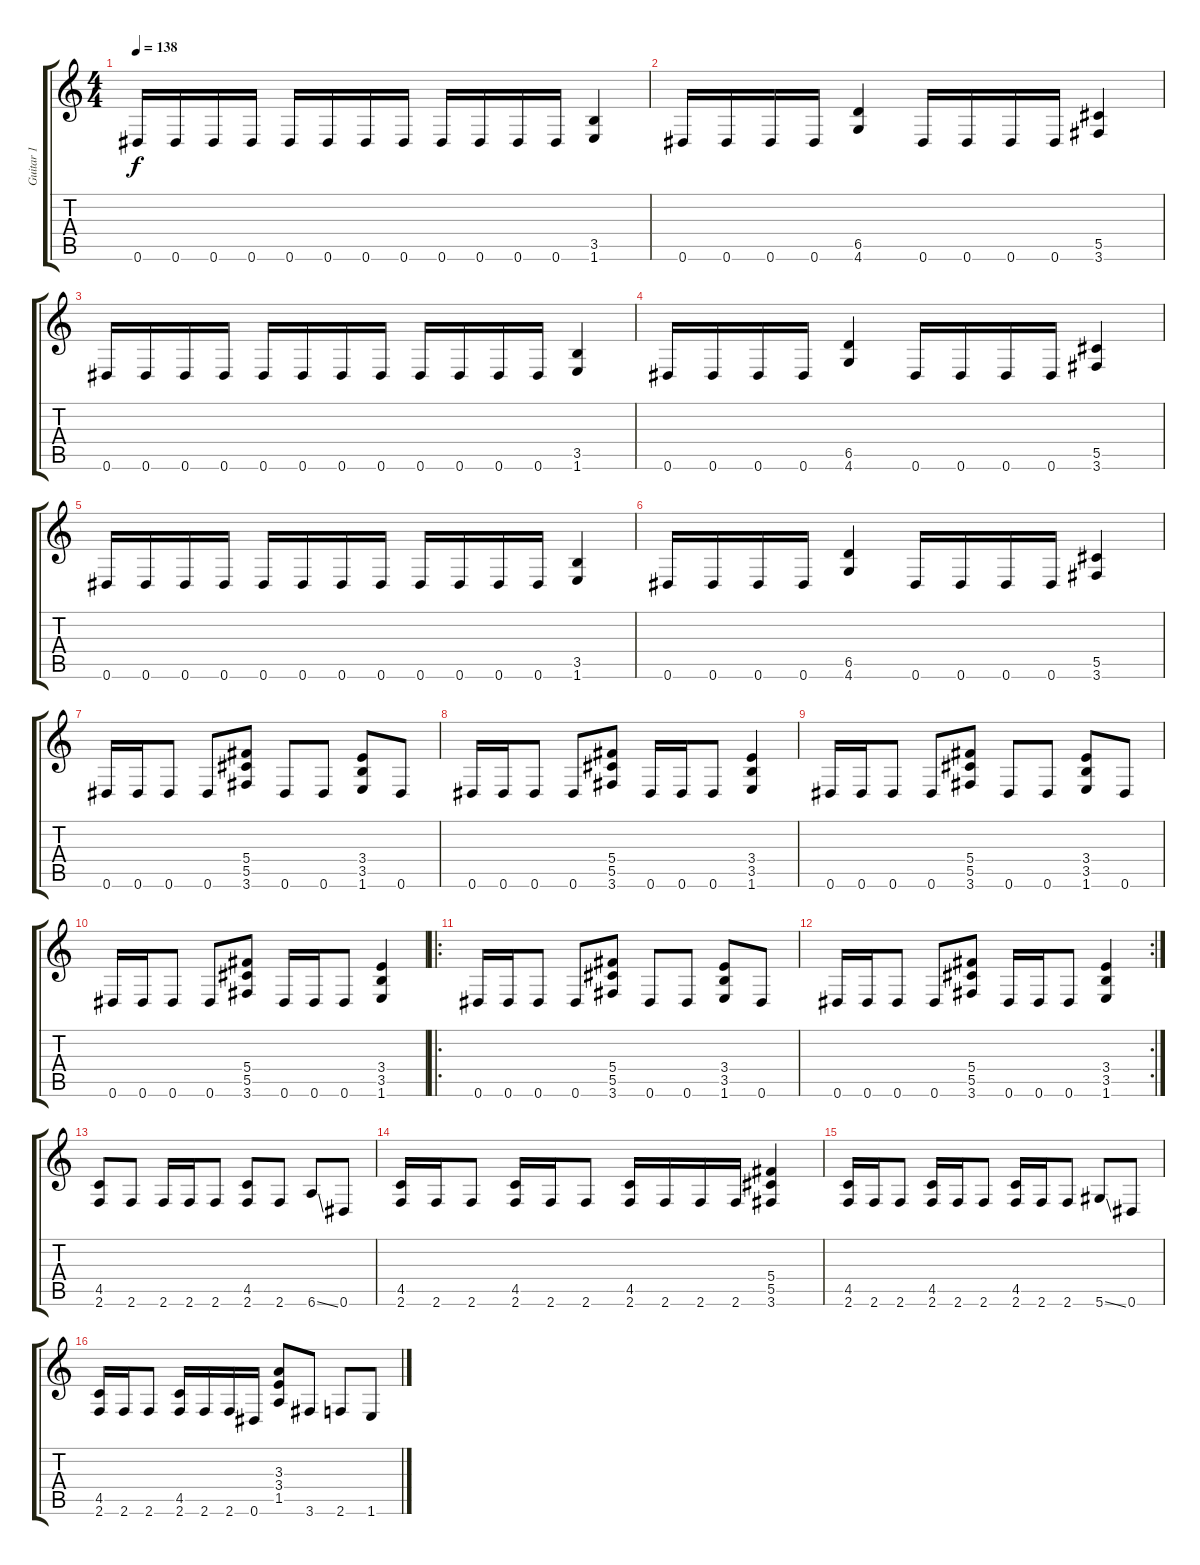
\track ("Guitar 1" "Guitar 1") {instrument distortionguitar}
\staff {score tabs}
\tuning (Eb4 Bb3 Gb3 Db3 Ab2 Eb2) {hide}
\ts (4 4)
\tempo 138
\clef g2
\ks c
0.6.16{dy f} 0.6.16 0.6.16 0.6.16 0.6.16 0.6.16 0.6.16 0.6.16 0.6.16 0.6.16 0.6.16 0.6.16 (3.5 1.6).4 |
0.6.16 0.6.16 0.6.16 0.6.16 (6.5 4.6).4 0.6.16 0.6.16 0.6.16 0.6.16 (5.5 3.6).4 |
0.6.16 0.6.16 0.6.16 0.6.16 0.6.16 0.6.16 0.6.16 0.6.16 0.6.16 0.6.16 0.6.16 0.6.16 (3.5 1.6).4 |
0.6.16 0.6.16 0.6.16 0.6.16 (6.5 4.6).4 0.6.16 0.6.16 0.6.16 0.6.16 (5.5 3.6).4 |
0.6.16 0.6.16 0.6.16 0.6.16 0.6.16 0.6.16 0.6.16 0.6.16 0.6.16 0.6.16 0.6.16 0.6.16 (3.5 1.6).4 |
0.6.16 0.6.16 0.6.16 0.6.16 (6.5 4.6).4 0.6.16 0.6.16 0.6.16 0.6.16 (5.5 3.6).4 |
0.6.16 0.6.16 0.6.8 0.6.8 (5.4 5.5 3.6).8 0.6.8 0.6.8 (3.4 3.5 1.6).8 0.6.8 |
0.6.16 0.6.16 0.6.8 0.6.8 (5.4 5.5 3.6).8 0.6.16 0.6.16 0.6.8 (3.4 3.5 1.6).4 |
0.6.16 0.6.16 0.6.8 0.6.8 (5.4 5.5 3.6).8 0.6.8 0.6.8 (3.4 3.5 1.6).8 0.6.8 |
0.6.16 0.6.16 0.6.8 0.6.8 (5.4 5.5 3.6).8 0.6.16 0.6.16 0.6.8 (3.4 3.5 1.6).4 |
\ro
0.6.16 0.6.16 0.6.8 0.6.8 (5.4 5.5 3.6).8 0.6.8 0.6.8 (3.4 3.5 1.6).8 0.6.8 |
\rc 2
0.6.16 0.6.16 0.6.8 0.6.8 (5.4 5.5 3.6).8 0.6.16 0.6.16 0.6.8 (3.4 3.5 1.6).4 |
(4.5 2.6).8 2.6.8 2.6.16 2.6.16 2.6.8 (4.5 2.6).8 2.6.8 6.6{ss}.8 0.6.8 |
(4.5 2.6).16 2.6.16 2.6.8 (4.5 2.6).16 2.6.16 2.6.8 (4.5 2.6).16 2.6.16 2.6.16 2.6.16 (5.4 5.5 3.6).4 |
(4.5 2.6).16 2.6.16 2.6.8 (4.5 2.6).16 2.6.16 2.6.8 (4.5 2.6).16 2.6.16 2.6.8 5.6{ss}.8 0.6.8 |
(4.5 2.6).16 2.6.16 2.6.8 (4.5 2.6).16 2.6.16 2.6.16 0.6.16 (3.3 3.4 1.5).8 3.6.8 2.6.8 1.6.8
